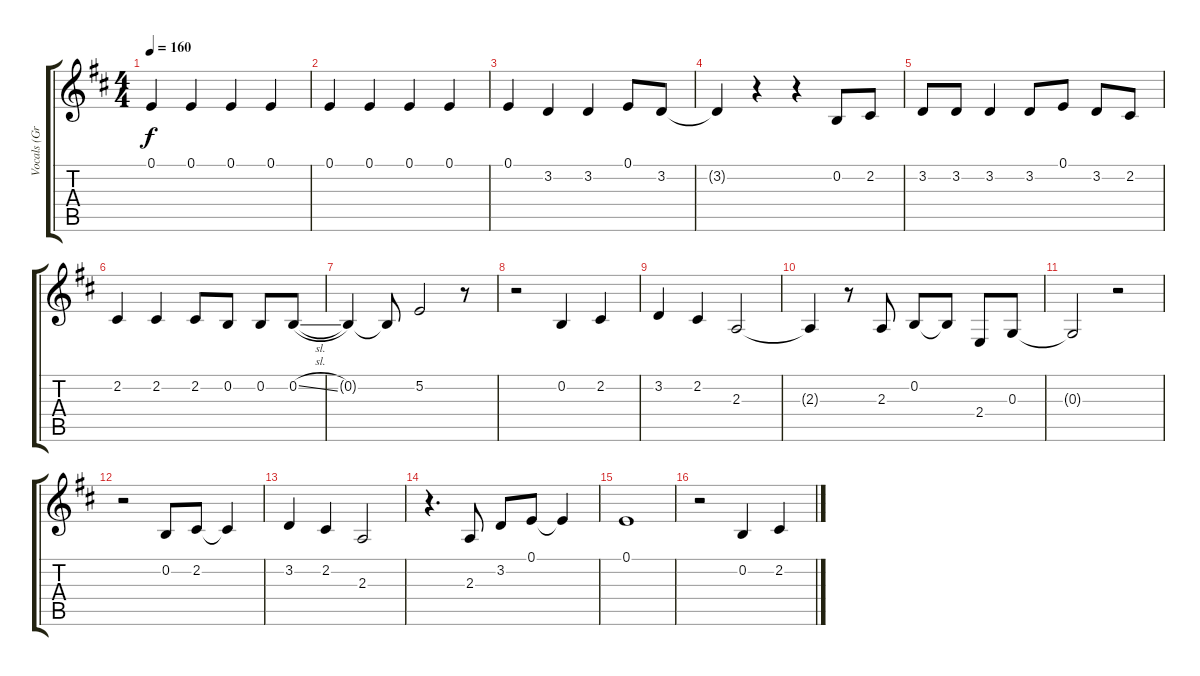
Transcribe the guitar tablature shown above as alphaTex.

\track ("Vocals (Greg Graffin)" "Vocals (Gr") {instrument oboe}
\staff {score tabs}
\tuning (E4 B3 G3 D3 A2 E2) {hide}
\ts (4 4)
\tempo 160
\clef g2
\ks d
0.1.4{dy f} 0.1.4 0.1.4 0.1.4 |
0.1.4 0.1.4 0.1.4 0.1.4 |
0.1.4 3.2.4 3.2.4 0.1.8 3.2.8 |
3.2{t}.4 r.4 r.4 0.2.8 2.2.8 |
3.2.8 3.2.8 3.2.4 3.2.8 0.1.8 3.2.8 2.2.8 |
2.2.4 2.2.4 2.2.8 0.2.8 0.2.8 0.2{sl}.8 |
0.2{t}.4 0.2{t}.8 5.2.2 r.8 |
r.2 0.2.4 2.2.4 |
3.2.4 2.2.4 2.3.2 |
2.3{t}.4 r.8 2.3.8 0.2.8 0.2{t}.8 2.4.8 0.3.8 |
0.3{t}.2 r.2 |
r.2 0.2.8 2.2.8 2.2{t}.4 |
3.2.4 2.2.4 2.3.2 |
r.4{d} 2.3.8 3.2.8 0.1.8 0.1{t}.4 |
0.1.1 |
r.2 0.2.4 2.2.4
